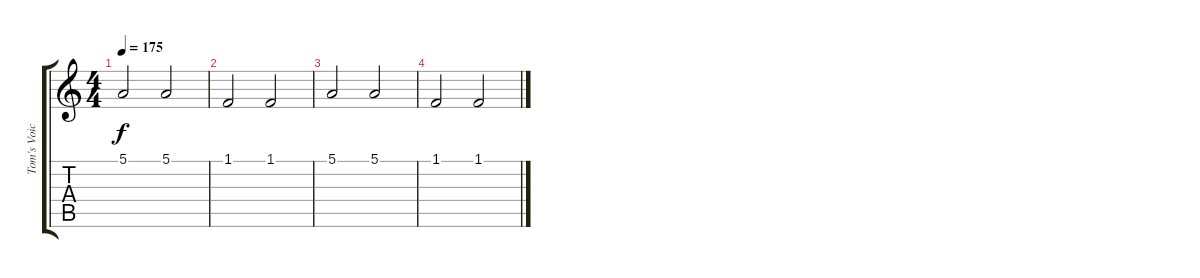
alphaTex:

\track ("Tom's Voice" "Tom's Voic") {instrument altosax}
\staff {score tabs}
\tuning (E4 B3 G3 D3 A2 E2) {hide}
\ts (4 4)
\tempo 175
\clef g2
\ks c
5.1.2{dy f} 5.1.2 |
1.1.2 1.1.2 |
5.1.2 5.1.2 |
1.1.2 1.1.2
